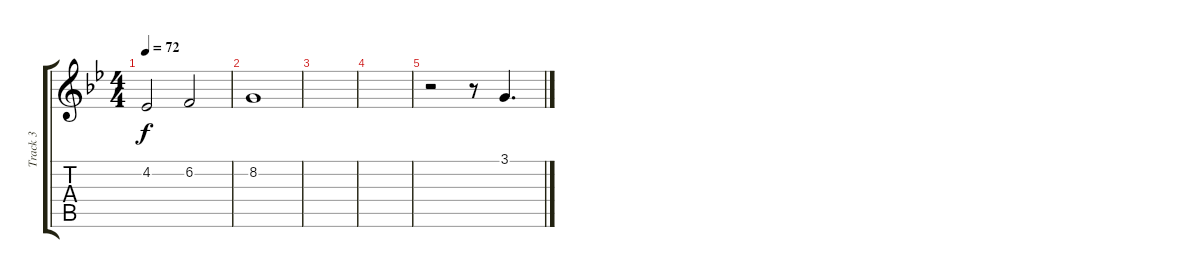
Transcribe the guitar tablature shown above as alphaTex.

\track ("Track 3" "Track 3") {instrument celesta}
\staff {score tabs}
\tuning (E4 B3 G3 D3 A2 E2) {hide}
\ts (4 4)
\tempo 72
\clef g2
\ks bb
4.2.2{dy f} 6.2.2 |
8.2.1 |
|
|
r.2{instrument reversecymbal} r.8 3.1.4{d}
